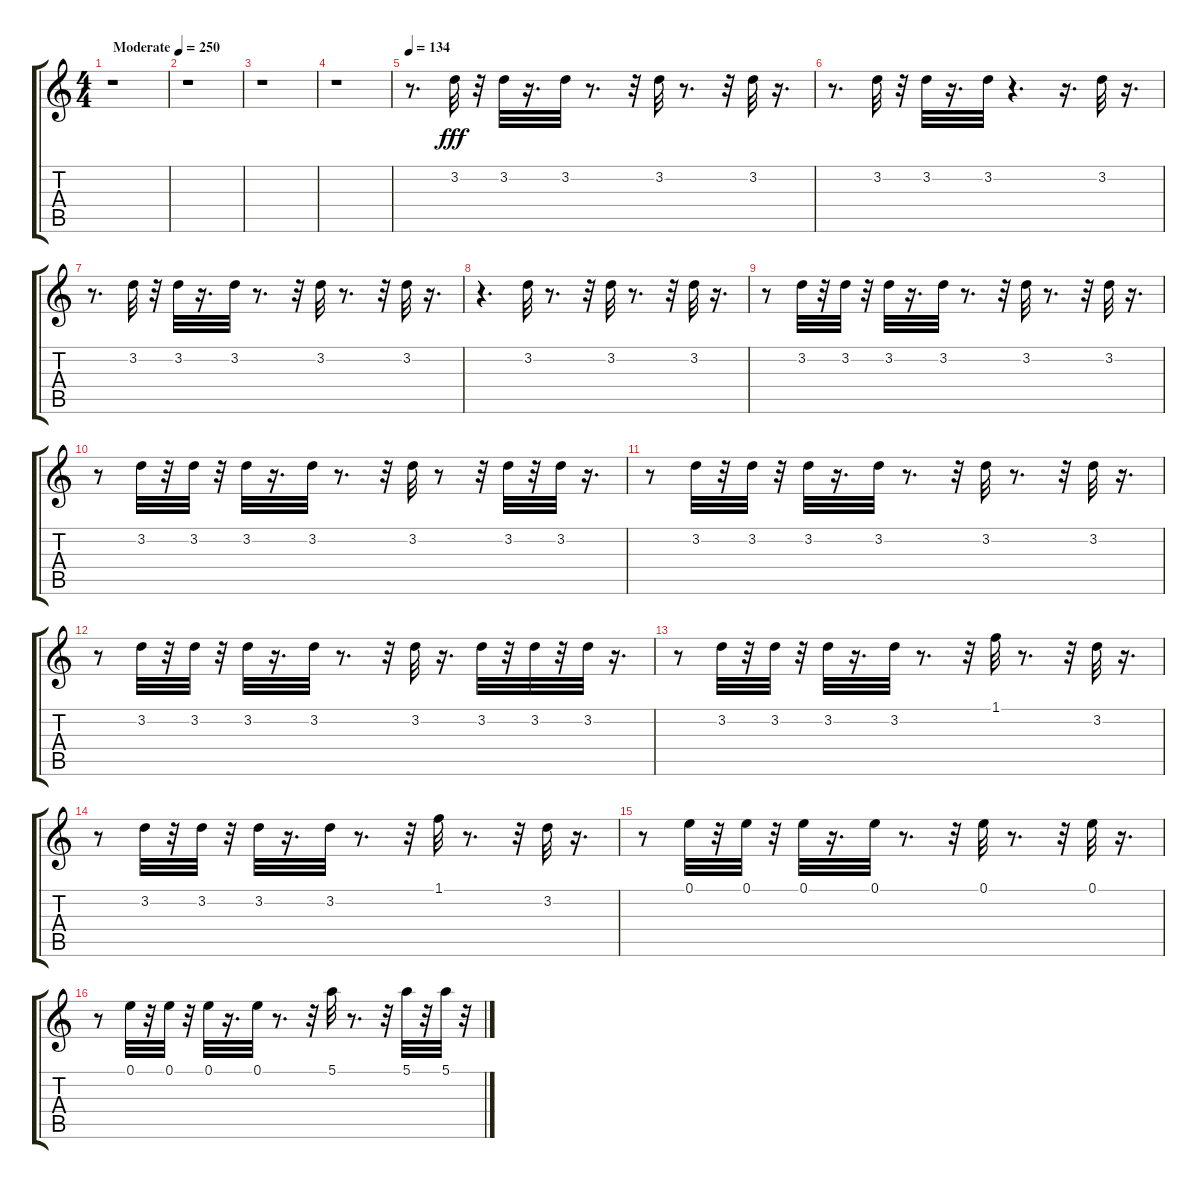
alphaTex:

\track "" {instrument electricguitarmuted}
\staff {score tabs}
\tuning (E4 B3 G3 D3 A2 E2) {hide}
\ts (4 4)
\tempo (250 "Moderate")
\clef g2
\ks c
r.1{dy fff instrument electricguitarmuted} |
r.1 |
r.1 |
r.1 |
\tempo 134
r.8{d} 3.2.32{volume 10} r.32 3.2.32 r.16{d} 3.2.32 r.8{d} r.32 3.2.32 r.8{d} r.32 3.2.32 r.16{d} |
r.8{d} 3.2.32 r.32 3.2.32 r.16{d} 3.2.32 r.4{d} r.16{d} 3.2.32 r.16{d} |
r.8{d} 3.2.32 r.32 3.2.32 r.16{d} 3.2.32 r.8{d} r.32 3.2.32 r.8{d} r.32 3.2.32 r.16{d} |
r.4{d} 3.2.32 r.8{d} r.32 3.2.32 r.8{d} r.32 3.2.32 r.16{d} |
r.8 3.2.32{volume 10} r.32 3.2.32 r.32 3.2.32 r.16{d} 3.2.32 r.8{d} r.32 3.2.32 r.8{d} r.32 3.2.32 r.16{d} |
r.8 3.2.32 r.32 3.2.32 r.32 3.2.32 r.16{d} 3.2.32 r.8{d} r.32 3.2.32 r.8 r.32 3.2.32 r.32 3.2.32 r.16{d} |
r.8 3.2.32 r.32 3.2.32 r.32 3.2.32 r.16{d} 3.2.32 r.8{d} r.32 3.2.32 r.8{d} r.32 3.2.32 r.16{d} |
r.8 3.2.32 r.32 3.2.32 r.32 3.2.32 r.16{d} 3.2.32 r.8{d} r.32 3.2.32 r.16{d} 3.2.32 r.32 3.2.32 r.32 3.2.32 r.16{d} |
r.8 3.2.32 r.32 3.2.32 r.32 3.2.32 r.16{d} 3.2.32 r.8{d} r.32 1.1.32 r.8{d} r.32 3.2.32 r.16{d} |
r.8 3.2.32 r.32 3.2.32 r.32 3.2.32 r.16{d} 3.2.32 r.8{d} r.32 1.1.32 r.8{d} r.32 3.2.32 r.16{d} |
r.8 0.1.32 r.32 0.1.32 r.32 0.1.32 r.16{d} 0.1.32 r.8{d} r.32 0.1.32 r.8{d} r.32 0.1.32 r.16{d} |
r.8 0.1.32 r.32 0.1.32 r.32 0.1.32 r.16{d} 0.1.32 r.8{d} r.32 5.1.32 r.8{d} r.32 5.1.32 r.32 5.1.32 r.32
